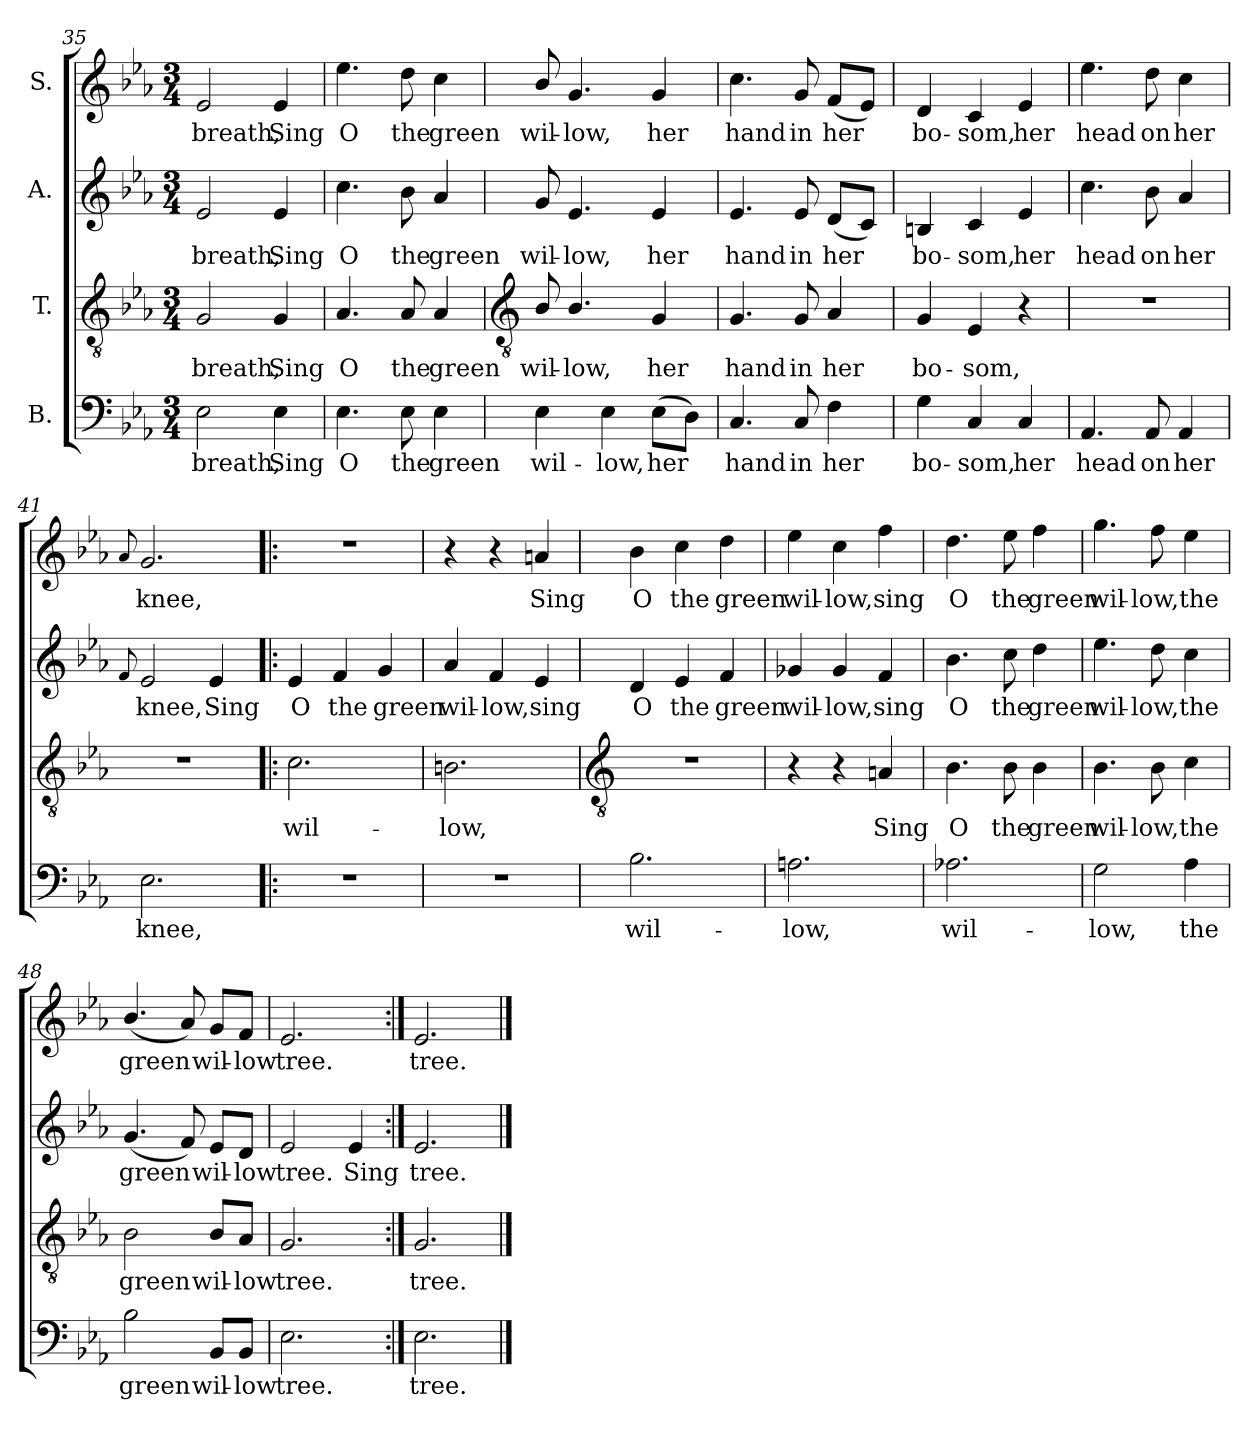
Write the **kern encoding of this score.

**kern	**text	**kern	**text	**kern	**text	**kern	**text
*part4	*part4	*part3	*part3	*part2	*part2	*part1	*part1
*staff4	*staff4	*staff3	*staff3	*staff2	*staff2	*staff1	*staff1
*I"B.	*	*I"T.	*	*I"A.	*	*I"S.	*
*clefF4	*	*clefGv2	*	*clefG2	*	*clefG2	*
*k[b-e-a-]	*	*k[b-e-a-]	*	*k[b-e-a-]	*	*k[b-e-a-]	*
*E-:	*	*E-:	*	*E-:	*	*E-:	*
*M3/4	*	*M3/4	*	*M3/4	*	*M3/4	*
=35	=35	=35	=35	=35	=35	=35	=35
!	!LO:LY:b	!	!LO:LY:b	!	!LO:LY:b	!	!LO:LY:b
2E-	breath,	2G/	breath,	2e-	breath,	2e-	breath,
!	!LO:LY:b	!	!LO:LY:b	!	!LO:LY:b	!	!LO:LY:b
4E-	Sing	4G	Sing	4e-	Sing	4e-	Sing
=36	=36	=36	=36	=36	=36	=36	=36
!	!LO:LY:b	!	!LO:LY:b	!	!LO:LY:b	!	!LO:LY:b
4.E-	O	4.A-	O	4.cc	O	4.ee-	O
!	!LO:LY:b	!	!LO:LY:b	!	!LO:LY:b	!	!LO:LY:b
8E-	the	8A-	the	8b-	the	8dd	the
!	!LO:LY:b	!	!LO:LY:b	!	!LO:LY:b	!	!LO:LY:b
4E-	green	4A-	green	4a-	green	4cc	green
!!LO:LB:g=z
=37	=37	=37	=37	=37	=37	=37	=37
*	*	*clefGv2	*	*	*	*	*
!	!LO:LY:b	!	!LO:LY:b	!	!LO:LY:b	!	!LO:LY:b
4E-	wil-	8B-/	wil-	8g	wil-	8b-/	wil-
!	!	!	!LO:LY:b	!	!LO:LY:b	!	!LO:LY:b
.	.	4.B-/	-low,	4.e-	-low,	4.g	-low,
!	!LO:LY:b	!	!	!	!	!	!
4E-	-low,	.	.	.	.	.	.
!	!LO:LY:b	!	!LO:LY:b	!	!LO:LY:b	!	!LO:LY:b
(>8E-L	her	4G	her	4e-	her	4g	her
8DJ)	.	.	.	.	.	.	.
=38	=38	=38	=38	=38	=38	=38	=38
!	!LO:LY:b	!	!LO:LY:b	!	!LO:LY:b	!	!LO:LY:b
4.C	hand	4.G	hand	4.e-	hand	4.cc	hand
!	!LO:LY:b	!	!LO:LY:b	!	!LO:LY:b	!	!LO:LY:b
8C	in	8G	in	8e-	in	8g	in
!	!LO:LY:b	!	!LO:LY:b	!	!LO:LY:b	!	!LO:LY:b
4F	her	4A-	her	(<8dL	her	(<8fL	her
.	.	.	.	8cJ)	.	8e-J)	.
=39	=39	=39	=39	=39	=39	=39	=39
!	!LO:LY:b	!	!LO:LY:b	!	!LO:LY:b	!	!LO:LY:b
4G	bo-	4G	bo-	4Bn	bo-	4d	bo-
!	!LO:LY:b	!	!LO:LY:b	!	!LO:LY:b	!	!LO:LY:b
4C	-som,	4E-	-som,	4c	-som,	4c	-som,
!	!LO:LY:b	!	!	!	!LO:LY:b	!	!LO:LY:b
4C	her	4r	.	4e-	her	4e-	her
=40	=40	=40	=40	=40	=40	=40	=40
!	!LO:LY:b	!LO:N:vis=1	!	!	!LO:LY:b	!	!LO:LY:b
4.AA-	head	2.r	.	4.cc	head	4.ee-	head
!	!LO:LY:b	!	!	!	!LO:LY:b	!	!LO:LY:b
8AA-	on	.	.	8b-	on	8dd	on
!	!LO:LY:b	!	!	!	!LO:LY:b	!	!LO:LY:b
4AA-	her	.	.	4a-	her	4cc	her
=41	=41	=41	=41	=41	=41	=41	=41
.	.	.	.	8qqf	.	8qqa-	.
!	!LO:LY:b	!LO:N:vis=1	!	!	!LO:LY:b	!	!LO:LY:b
2.E-	knee,	2.r	.	2e-	knee,	2.g	knee,
!	!	!	!	!	!LO:LY:b	!	!
.	.	.	.	4e-	Sing	.	.
=42!|:	=42!|:	=42!|:	=42!|:	=42!|:	=42!|:	=42!|:	=42!|:
!LO:N:vis=1	!	!	!LO:LY:b	!	!LO:LY:b	!LO:N:vis=1	!
2.r	.	2.c	wil-	4e-	O	2.r	.
!	!	!	!	!	!LO:LY:b	!	!
.	.	.	.	4f	the	.	.
!	!	!	!	!	!LO:LY:b	!	!
.	.	.	.	4g	green	.	.
=43	=43	=43	=43	=43	=43	=43	=43
!LO:N:vis=1	!	!	!LO:LY:b	!	!LO:LY:b	!	!
2.r	.	2.Bn	-low,	4a-	wil-	4r	.
!	!	!	!	!	!LO:LY:b	!	!
.	.	.	.	4f	-low,	4r	.
!	!	!	!	!	!LO:LY:b	!	!LO:LY:b
.	.	.	.	4e-	sing	4an	Sing
!!LO:LB:g=z
=44	=44	=44	=44	=44	=44	=44	=44
*	*	*clefGv2	*	*	*	*	*
!	!LO:LY:b	!LO:N:vis=1	!	!	!LO:LY:b	!	!LO:LY:b
2.B-	wil-	2.r	.	4d	O	4b-	O
!	!	!	!	!	!LO:LY:b	!	!LO:LY:b
.	.	.	.	4e-	the	4cc	the
!	!	!	!	!	!LO:LY:b	!	!LO:LY:b
.	.	.	.	4f	green	4dd	green
=45	=45	=45	=45	=45	=45	=45	=45
!	!LO:LY:b	!	!	!	!LO:LY:b	!	!LO:LY:b
2.An	-low,	4r	.	4g-X	wil-	4ee-	wil-
!	!	!	!	!	!LO:LY:b	!	!LO:LY:b
.	.	4r	.	4g-	-low,	4cc	-low,
!	!	!	!LO:LY:b	!	!LO:LY:b	!	!LO:LY:b
.	.	4An	Sing	4f	sing	4ff	sing
=46	=46	=46	=46	=46	=46	=46	=46
!	!LO:LY:b	!	!LO:LY:b	!	!LO:LY:b	!	!LO:LY:b
2.A-X	wil-	4.B-	O	4.b-	O	4.dd	O
!	!	!	!LO:LY:b	!	!LO:LY:b	!	!LO:LY:b
.	.	8B-	the	8cc	the	8ee-	the
!	!	!	!LO:LY:b	!	!LO:LY:b	!	!LO:LY:b
.	.	4B-	green	4dd	green	4ff	green
=47	=47	=47	=47	=47	=47	=47	=47
!	!LO:LY:b	!	!LO:LY:b	!	!LO:LY:b	!	!LO:LY:b
2G	-low,	4.B-	wil-	4.ee-	wil-	4.gg	wil-
!	!	!	!LO:LY:b	!	!LO:LY:b	!	!LO:LY:b
.	.	8B-	-low,	8dd	-low,	8ff	-low,
!	!LO:LY:b	!	!LO:LY:b	!	!LO:LY:b	!	!LO:LY:b
4A-	the	4c	the	4cc	the	4ee-	the
=48	=48	=48	=48	=48	=48	=48	=48
!	!LO:LY:b	!	!LO:LY:b	!	!LO:LY:b	!	!LO:LY:b
2B-	green	2B-	green	(<4.g	green	(<4.b-/	green
.	.	.	.	8f)	.	8a-)	.
!	!LO:LY:b	!	!LO:LY:b	!	!LO:LY:b	!	!LO:LY:b
8BB-L	wil-	8B-L	wil-	8e-L	wil-	8gL	wil-
!	!LO:LY:b	!	!LO:LY:b	!	!LO:LY:b	!	!LO:LY:b
8BB-J	-low	8A-J	-low	8dJ	-low	8fJ	-low
=49	=49	=49	=49	=49	=49	=49	=49
!	!LO:LY:b	!	!LO:LY:b	!	!LO:LY:b	!	!LO:LY:b
2.E-	tree.	2.G	tree.	2e-	tree.	2.e-	tree.
!	!	!	!	!	!LO:LY:b	!	!
.	.	.	.	4e-	Sing	.	.
=50:|!	=50:|!	=50:|!	=50:|!	=50:|!	=50:|!	=50:|!	=50:|!
!	!LO:LY:b	!	!LO:LY:b	!	!LO:LY:b	!	!LO:LY:b
2.E-	tree.	2.G	tree.	2.e-	tree.	2.e-	tree.
==	==	==	==	==	==	==	==
*-	*-	*-	*-	*-	*-	*-	*-
